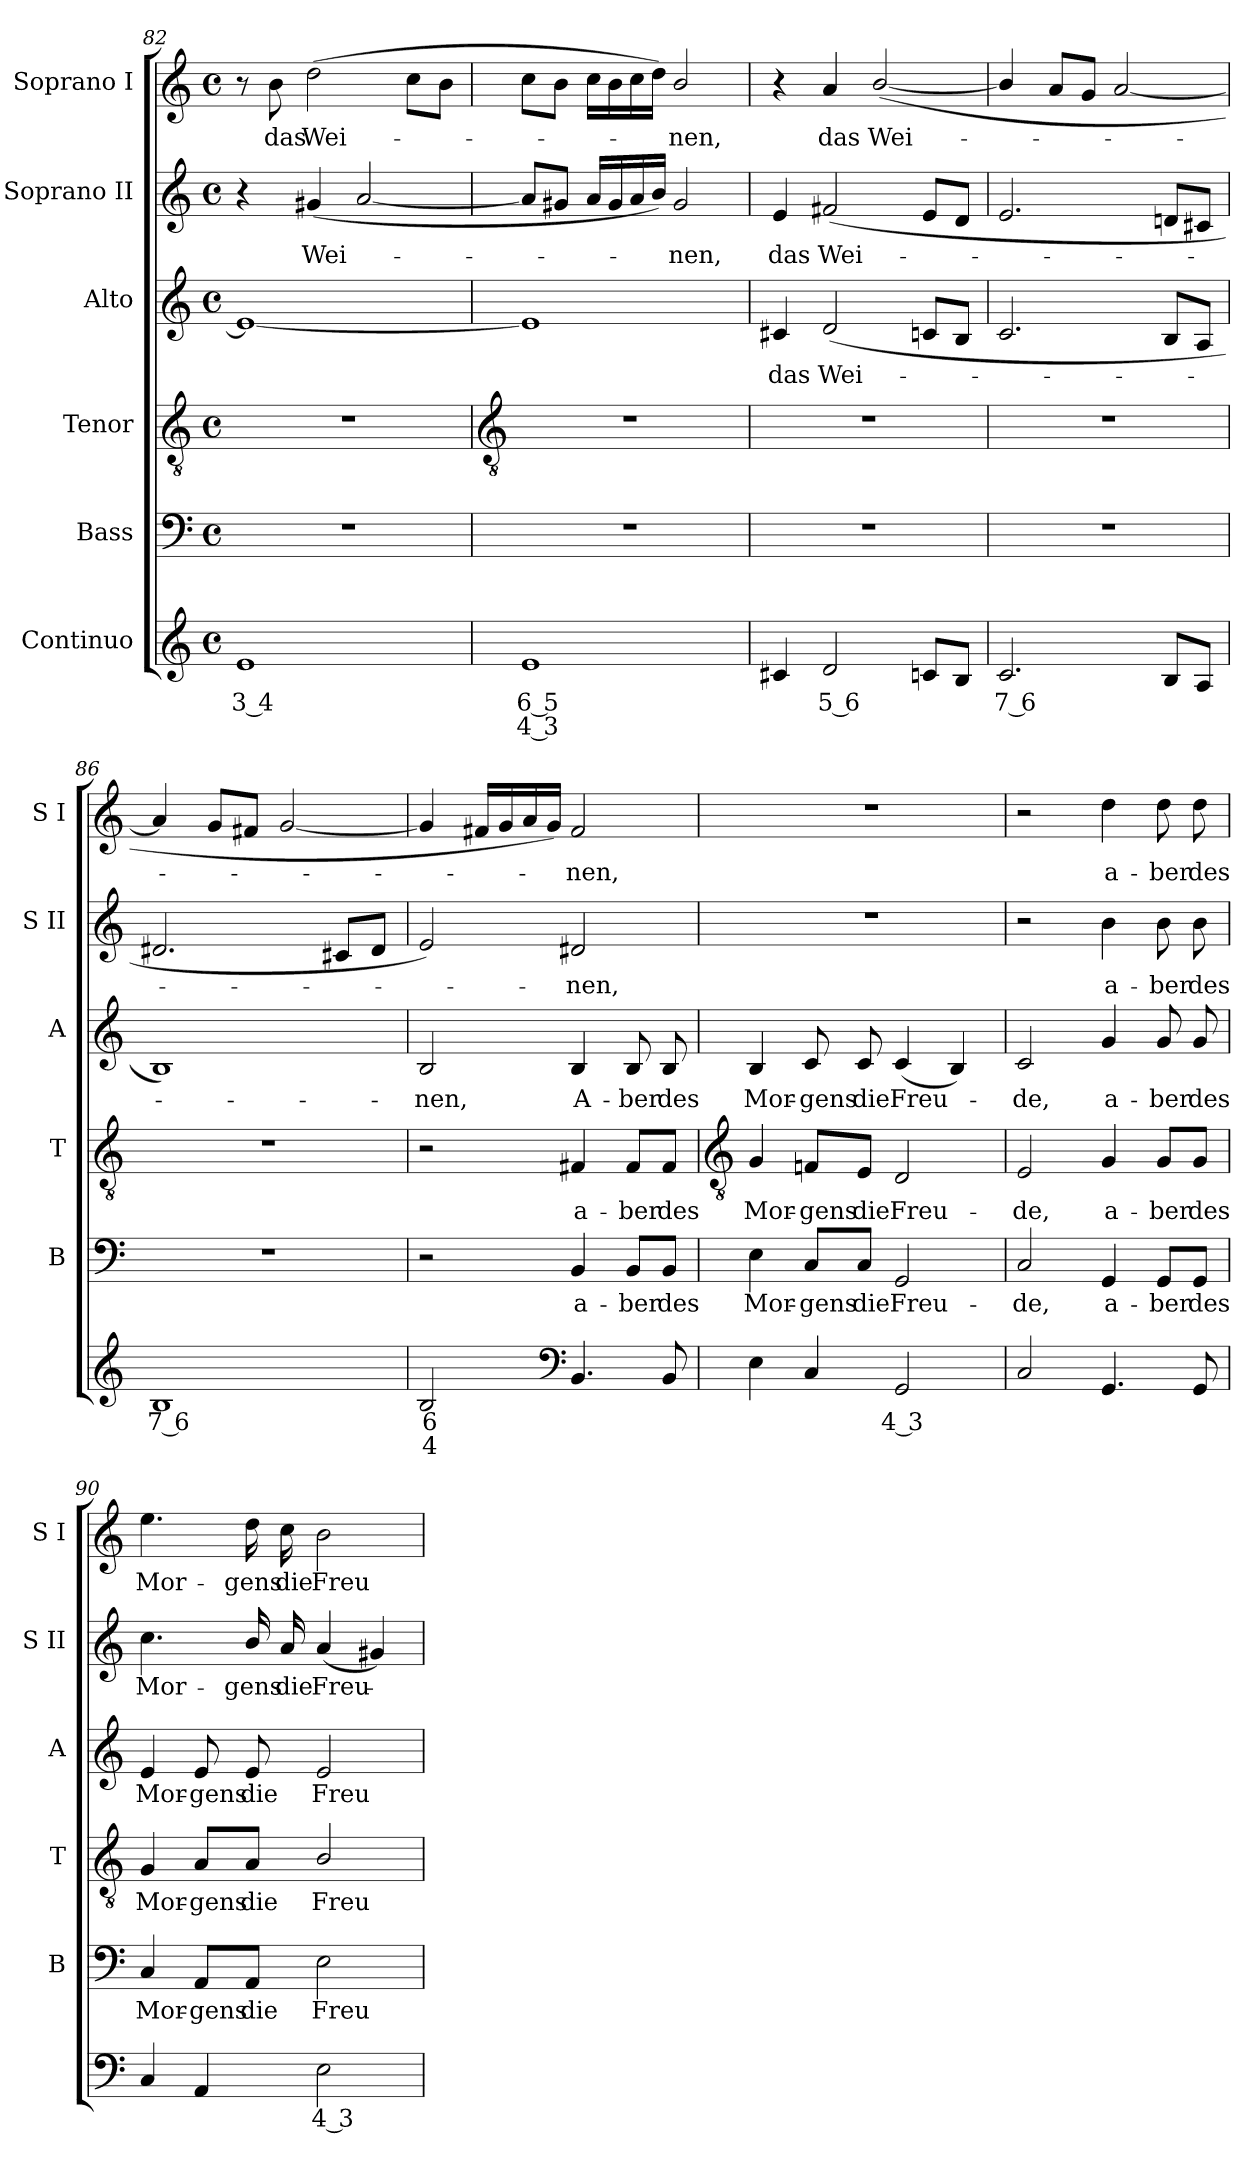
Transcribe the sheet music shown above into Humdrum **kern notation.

**kern	**text	**text	**kern	**text	**kern	**text	**kern	**text	**kern	**text	**kern	**text
*part6	*part6	*part6	*part5	*part5	*part4	*part4	*part3	*part3	*part2	*part2	*part1	*part1
*staff6	*staff6	*staff6	*staff5	*staff5	*staff4	*staff4	*staff3	*staff3	*staff2	*staff2	*staff1	*staff1
*I"Continuo	*	*	*I"Bass	*	*I"Tenor	*	*I"Alto	*	*I"Soprano II	*	*I"Soprano I	*
*	*	*	*I'B	*	*I'T	*	*I'A	*	*I'S II	*	*I'S I	*
*clefG2	*	*	*clefF4	*	*clefGv2	*	*clefG2	*	*clefG2	*	*clefG2	*
*k[]	*	*	*k[]	*	*k[]	*	*k[]	*	*k[]	*	*k[]	*
*C:	*	*	*C:	*	*C:	*	*C:	*	*C:	*	*C:	*
*M4/4	*	*	*M4/4	*	*M4/4	*	*M4/4	*	*M4/4	*	*M4/4	*
*met(c)	*	*	*met(c)	*	*met(c)	*	*met(c)	*	*met(c)	*	*met(c)	*
=82	=82	=82	=82	=82	=82	=82	=82	=82	=82	=82	=82	=82
!	!LO:LY:b	!	!	!	!	!	!	!	!	!	!	!
1e	3 4	.	1r	.	1r	.	1e_	.	4r	.	8r	.
!	!	!	!	!	!	!	!	!	!	!	!	!LO:LY:b
.	.	.	.	.	.	.	.	.	.	.	8b	das
!	!	!	!	!	!	!	!	!	!	!LO:LY:b	!	!LO:LY:b
.	.	.	.	.	.	.	.	.	(<4g#X	Wei-	(>2dd	Wei-
.	.	.	.	.	.	.	.	.	[2a	.	.	.
.	.	.	.	.	.	.	.	.	.	.	8ccL	.
.	.	.	.	.	.	.	.	.	.	.	8bJ	.
!!LO:LB:g=z
=83	=83	=83	=83	=83	=83	=83	=83	=83	=83	=83	=83	=83
*	*	*	*	*	*clefGv2	*	*	*	*	*	*	*
!	!LO:LY:b	!LO:LY:b	!	!	!	!	!	!	!	!	!	!
1e	6 5	4 3	1r	.	1r	.	1e]	.	8aL]	.	8ccL	.
.	.	.	.	.	.	.	.	.	8g#XJ	.	8bJ	.
.	.	.	.	.	.	.	.	.	16aLL	.	16ccLL	.
.	.	.	.	.	.	.	.	.	16g#	.	16b	.
.	.	.	.	.	.	.	.	.	16a	.	16cc	.
.	.	.	.	.	.	.	.	.	16bJJ)	.	16ddJJ)	.
!	!	!	!	!	!	!	!	!	!	!LO:LY:b	!	!LO:LY:b
.	.	.	.	.	.	.	.	.	2g#	nen,	2b/	nen,
=84	=84	=84	=84	=84	=84	=84	=84	=84	=84	=84	=84	=84
!	!	!	!	!	!	!	!	!LO:LY:b	!	!LO:LY:b	!	!
4c#X	.	.	1r	.	1r	.	4c#X	das	4e	das	4r	.
!	!LO:LY:b	!	!	!	!	!	!	!LO:LY:b	!	!LO:LY:b	!	!LO:LY:b
2d	5 6	.	.	.	.	.	(<2d	Wei-	(<2f#X	Wei-	4a	das
!	!	!	!	!	!	!	!	!	!	!	!	!LO:LY:b
.	.	.	.	.	.	.	.	.	.	.	(<[2b/	Wei-
8cnL	.	.	.	.	.	.	8cnL	.	8eL	.	.	.
8BJ	.	.	.	.	.	.	8BJ	.	8dJ	.	.	.
=85	=85	=85	=85	=85	=85	=85	=85	=85	=85	=85	=85	=85
!	!LO:LY:b	!	!	!	!	!	!	!	!	!	!	!
2.c	7 6	.	1r	.	1r	.	2.c	.	2.e	.	4b/]	.
.	.	.	.	.	.	.	.	.	.	.	8aL	.
.	.	.	.	.	.	.	.	.	.	.	8gJ	.
.	.	.	.	.	.	.	.	.	.	.	[2a	.
8BL	.	.	.	.	.	.	8BL	.	8dnL	.	.	.
8AJ	.	.	.	.	.	.	8AJ	.	8c#XJ	.	.	.
=86	=86	=86	=86	=86	=86	=86	=86	=86	=86	=86	=86	=86
!	!LO:LY:b	!	!	!	!	!	!	!	!	!	!	!
1B	7 6	.	1r	.	1r	.	1B)	.	2.d#X	.	4a]	.
.	.	.	.	.	.	.	.	.	.	.	8gL	.
.	.	.	.	.	.	.	.	.	.	.	8f#XJ	.
.	.	.	.	.	.	.	.	.	.	.	[2g	.
.	.	.	.	.	.	.	.	.	8c#XL	.	.	.
.	.	.	.	.	.	.	.	.	8d#J	.	.	.
=87	=87	=87	=87	=87	=87	=87	=87	=87	=87	=87	=87	=87
!	!LO:LY:b	!LO:LY:b	!	!	!	!	!	!LO:LY:b	!	!	!	!
2B	6	4	2r	.	2r	.	2B	nen,	2e)	.	4g]	.
.	.	.	.	.	.	.	.	.	.	.	16f#XLL	.
.	.	.	.	.	.	.	.	.	.	.	16g	.
.	.	.	.	.	.	.	.	.	.	.	16a	.
.	.	.	.	.	.	.	.	.	.	.	16gJJ)	.
*clefF4	*	*	*	*	*	*	*	*	*	*	*	*
!	!	!	!	!LO:LY:b	!	!LO:LY:b	!	!LO:LY:b	!	!LO:LY:b	!	!LO:LY:b
4.BB	.	.	4BB	a-	4F#X	a-	4B	A-	2d#X	nen,	2f#	nen,
!	!	!	!	!LO:LY:b	!	!LO:LY:b	!	!LO:LY:b	!	!	!	!
.	.	.	8BB/L	-ber	8F#/L	-ber	8B	-ber	.	.	.	.
!	!	!	!	!LO:LY:b	!	!LO:LY:b	!	!LO:LY:b	!	!	!	!
8BB	.	.	8BB/J	des	8F#/J	des	8B	des	.	.	.	.
!!LO:LB:g=z
=88	=88	=88	=88	=88	=88	=88	=88	=88	=88	=88	=88	=88
*	*	*	*	*	*clefGv2	*	*	*	*	*	*	*
!	!	!	!	!LO:LY:b	!	!LO:LY:b	!	!LO:LY:b	!	!	!	!
4E	.	.	4E	Mor-	4G	Mor-	4B	Mor-	1r	.	1r	.
!	!	!	!	!LO:LY:b	!	!LO:LY:b	!	!LO:LY:b	!	!	!	!
4C	.	.	8C/L	-gens	8Fn/L	-gens	8c	-gens	.	.	.	.
!	!	!	!	!LO:LY:b	!	!LO:LY:b	!	!LO:LY:b	!	!	!	!
.	.	.	8C/J	die	8E/J	die	8c	die	.	.	.	.
!	!LO:LY:b	!	!	!LO:LY:b	!	!LO:LY:b	!	!LO:LY:b	!	!	!	!
2GG	4 3	.	2GG	Freu-	2D	Freu-	(<4c	Freu-	.	.	.	.
.	.	.	.	.	.	.	4B)	.	.	.	.	.
=89	=89	=89	=89	=89	=89	=89	=89	=89	=89	=89	=89	=89
!	!	!	!	!LO:LY:b	!	!LO:LY:b	!	!LO:LY:b	!	!	!	!
2C	.	.	2C	-de,	2E	-de,	2c	de,	2r	.	2r	.
!	!	!	!	!LO:LY:b	!	!LO:LY:b	!	!LO:LY:b	!	!LO:LY:b	!	!LO:LY:b
4.GG	.	.	4GG	a-	4G	a-	4g	a-	4b	a-	4dd	a-
!	!	!	!	!LO:LY:b	!	!LO:LY:b	!	!LO:LY:b	!	!LO:LY:b	!	!LO:LY:b
.	.	.	8GG/L	-ber	8G/L	-ber	8g	-ber	8b	-ber	8dd	-ber
!	!	!	!	!LO:LY:b	!	!LO:LY:b	!	!LO:LY:b	!	!LO:LY:b	!	!LO:LY:b
8GG	.	.	8GG/J	des	8G/J	des	8g	des	8b	des	8dd	des
=90	=90	=90	=90	=90	=90	=90	=90	=90	=90	=90	=90	=90
!	!	!	!	!LO:LY:b	!	!LO:LY:b	!	!LO:LY:b	!	!LO:LY:b	!	!LO:LY:b
4C	.	.	4C	Mor-	4G	Mor-	4e	Mor-	4.cc	Mor-	4.ee	Mor-
!	!	!	!	!LO:LY:b	!	!LO:LY:b	!	!LO:LY:b	!	!	!	!
4AA	.	.	8AA/L	-gens	8A/L	-gens	8e	-gens	.	.	.	.
!	!	!	!	!LO:LY:b	!	!LO:LY:b	!	!LO:LY:b	!	!LO:LY:b	!	!LO:LY:b
.	.	.	8AA/J	die	8A/J	die	8e	die	16b/	-gens	16dd	-gens
!	!	!	!	!	!	!	!	!	!	!LO:LY:b	!	!LO:LY:b
.	.	.	.	.	.	.	.	.	16a	die	16cc	die
!	!LO:LY:b	!	!	!LO:LY:b	!	!LO:LY:b	!	!LO:LY:b	!	!LO:LY:b	!	!LO:LY:b
2E	4 3	.	2E	Freu-	2B/	Freu-	2e	Freu-	(<4a	Freu-	2b	Freu-
.	.	.	.	.	.	.	.	.	4g#X)	.	.	.
=	=	=	=	=	=	=	=	=	=	=	=	=
*-	*-	*-	*-	*-	*-	*-	*-	*-	*-	*-	*-	*-
